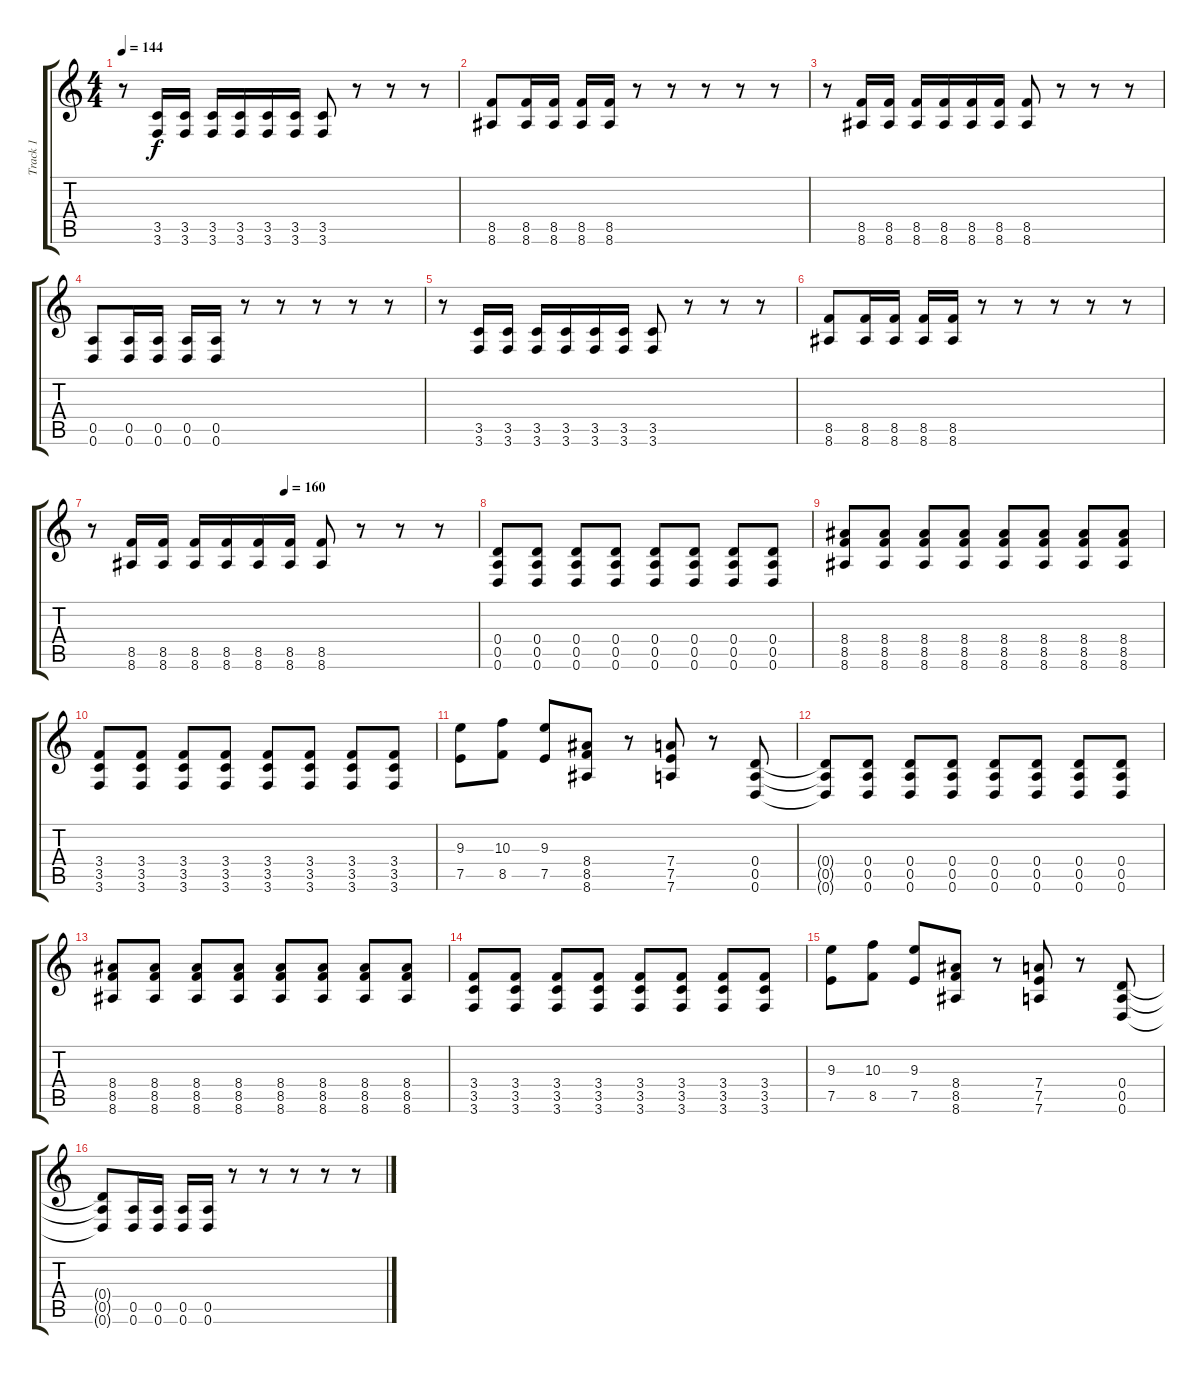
\track ("Track 1" "Track 1") {instrument distortionguitar}
\staff {score tabs}
\tuning (E4 B3 G3 D3 A2 D2) {hide}
\ts (4 4)
\tempo 144
\clef g2
\ks c
r.8{dy f} (3.5 3.6).16 (3.5 3.6).16 (3.5 3.6).16 (3.5 3.6).16 (3.5 3.6).16 (3.5 3.6).16 (3.5 3.6).8 r.8 r.8 r.8 |
(8.5 8.6).8 (8.5 8.6).16 (8.5 8.6).16 (8.5 8.6).16 (8.5 8.6).16 r.8 r.8 r.8 r.8 r.8 |
r.8 (8.5 8.6).16 (8.5 8.6).16 (8.5 8.6).16 (8.5 8.6).16 (8.5 8.6).16 (8.5 8.6).16 (8.5 8.6).8 r.8 r.8 r.8 |
(0.5 0.6).8 (0.5 0.6).16 (0.5 0.6).16 (0.5 0.6).16 (0.5 0.6).16 r.8 r.8 r.8 r.8 r.8 |
r.8 (3.5 3.6).16 (3.5 3.6).16 (3.5 3.6).16 (3.5 3.6).16 (3.5 3.6).16 (3.5 3.6).16 (3.5 3.6).8 r.8 r.8 r.8 |
(8.5 8.6).8 (8.5 8.6).16 (8.5 8.6).16 (8.5 8.6).16 (8.5 8.6).16 r.8 r.8 r.8 r.8 r.8 |
\tempo (160 0.5)
r.8 (8.5 8.6).16 (8.5 8.6).16 (8.5 8.6).16 (8.5 8.6).16 (8.5 8.6).16 (8.5 8.6).16 (8.5 8.6).8 r.8 r.8 r.8 |
(0.4 0.5 0.6).8 (0.4 0.5 0.6).8 (0.4 0.5 0.6).8 (0.4 0.5 0.6).8 (0.4 0.5 0.6).8 (0.4 0.5 0.6).8 (0.4 0.5 0.6).8 (0.4 0.5 0.6).8 |
(8.4 8.5 8.6).8 (8.4 8.5 8.6).8 (8.4 8.5 8.6).8 (8.4 8.5 8.6).8 (8.4 8.5 8.6).8 (8.4 8.5 8.6).8 (8.4 8.5 8.6).8 (8.4 8.5 8.6).8 |
(3.4 3.5 3.6).8 (3.4 3.5 3.6).8 (3.4 3.5 3.6).8 (3.4 3.5 3.6).8 (3.4 3.5 3.6).8 (3.4 3.5 3.6).8 (3.4 3.5 3.6).8 (3.4 3.5 3.6).8 |
(9.3 7.5).8 (10.3 8.5).8 (9.3 7.5).8 (8.4 8.5 8.6).8 r.8 (7.4 7.5 7.6).8 r.8 (0.4 0.5 0.6).8 |
(0.4{t} 0.5{t} 0.6{t}).8 (0.4 0.5 0.6).8 (0.4 0.5 0.6).8 (0.4 0.5 0.6).8 (0.4 0.5 0.6).8 (0.4 0.5 0.6).8 (0.4 0.5 0.6).8 (0.4 0.5 0.6).8 |
(8.4 8.5 8.6).8 (8.4 8.5 8.6).8 (8.4 8.5 8.6).8 (8.4 8.5 8.6).8 (8.4 8.5 8.6).8 (8.4 8.5 8.6).8 (8.4 8.5 8.6).8 (8.4 8.5 8.6).8 |
(3.4 3.5 3.6).8 (3.4 3.5 3.6).8 (3.4 3.5 3.6).8 (3.4 3.5 3.6).8 (3.4 3.5 3.6).8 (3.4 3.5 3.6).8 (3.4 3.5 3.6).8 (3.4 3.5 3.6).8 |
(9.3 7.5).8 (10.3 8.5).8 (9.3 7.5).8 (8.4 8.5 8.6).8 r.8 (7.4 7.5 7.6).8 r.8 (0.4 0.5 0.6).8 |
(0.4{t} 0.5{t} 0.6{t}).8 (0.5 0.6).16 (0.5 0.6).16 (0.5 0.6).16 (0.5 0.6).16 r.8 r.8 r.8 r.8 r.8
